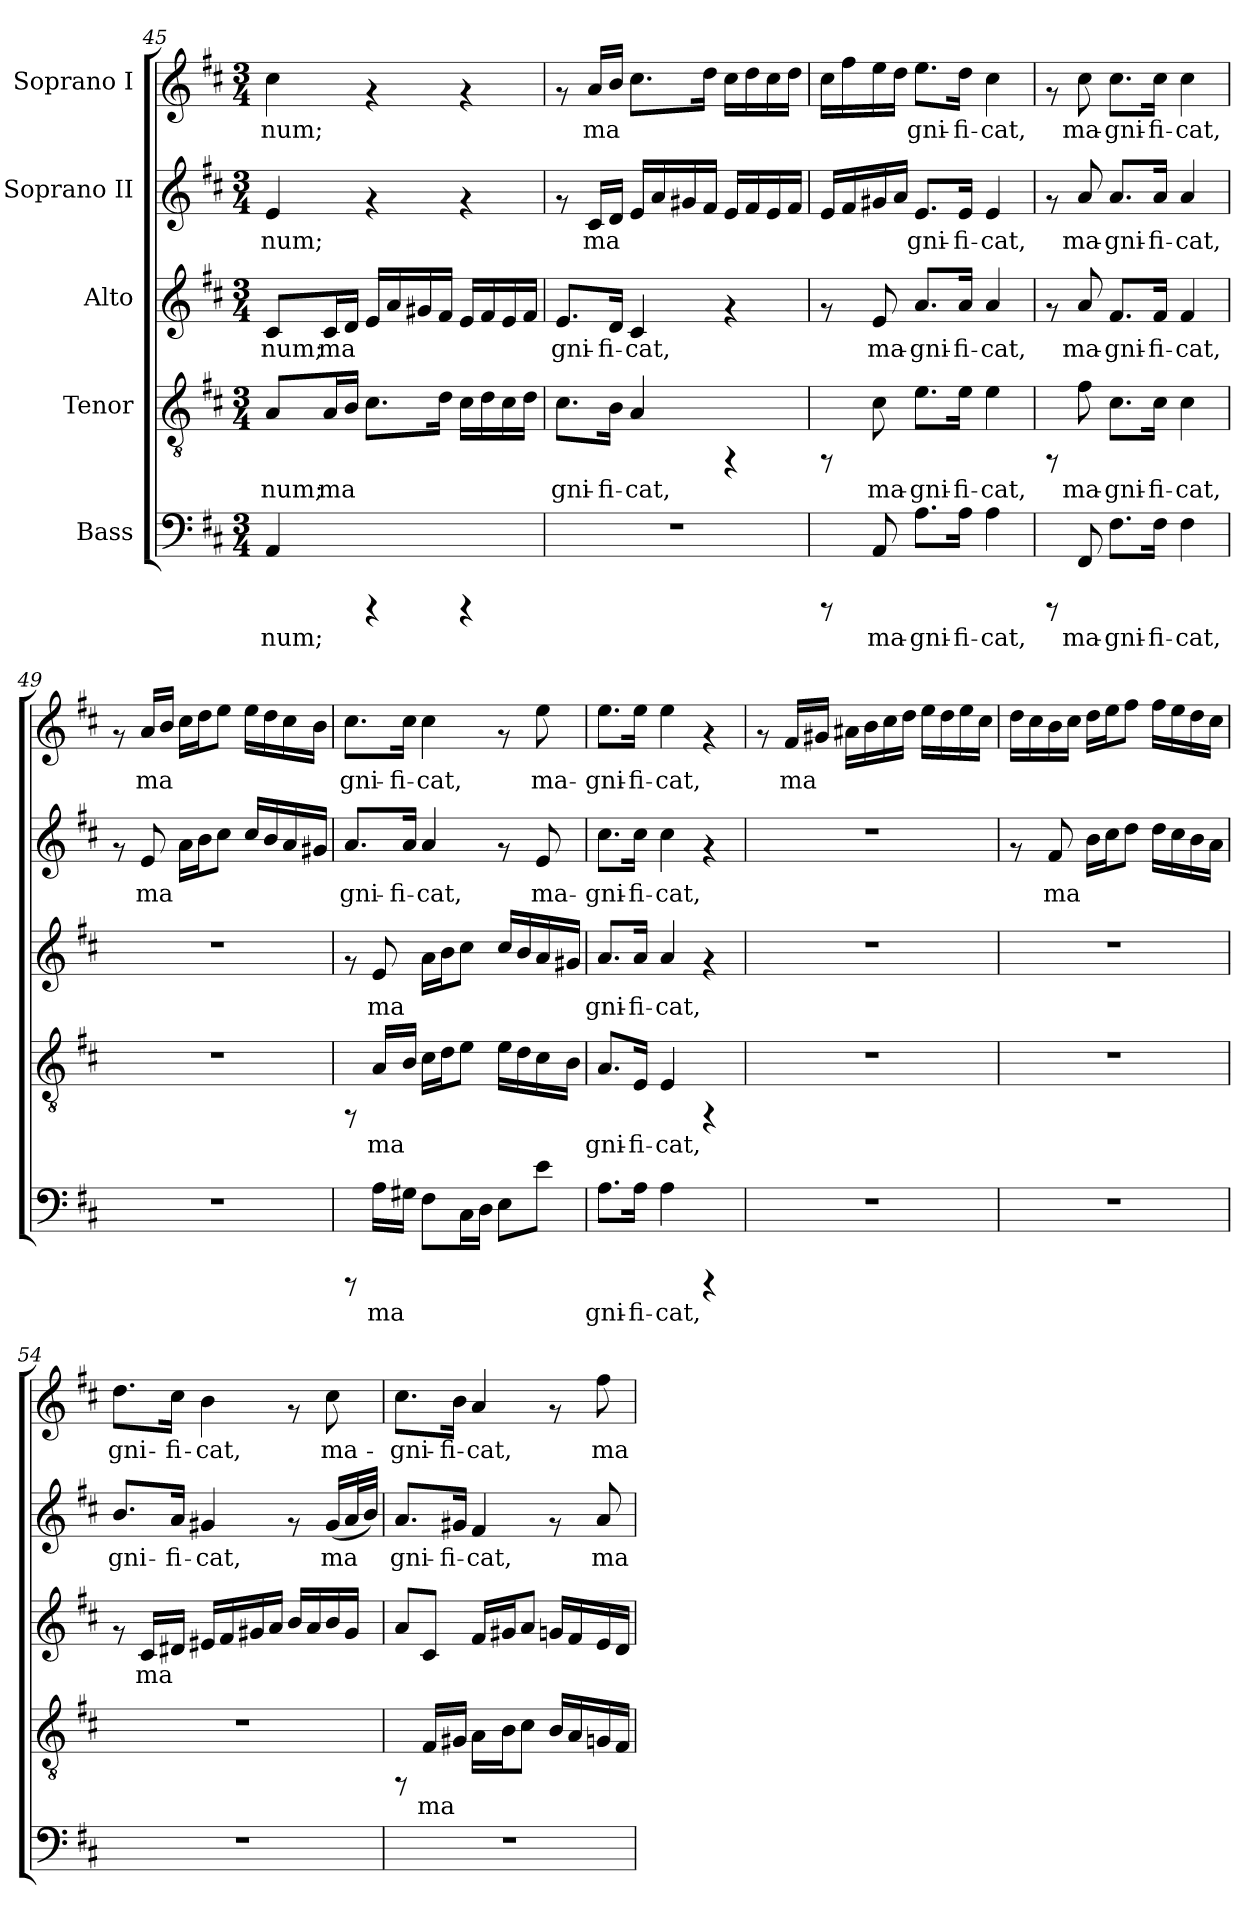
**kern	**text	**kern	**text	**kern	**text	**kern	**text	**kern	**text
*part5	*part5	*part4	*part4	*part3	*part3	*part2	*part2	*part1	*part1
*staff5	*staff5	*staff4	*staff4	*staff3	*staff3	*staff2	*staff2	*staff1	*staff1
*I"Bass	*	*I"Tenor	*	*I"Alto	*	*I"Soprano II	*	*I"Soprano I	*
!!LO:PB:g=z
*clefF4	*	*clefGv2	*	*clefG2	*	*clefG2	*	*clefG2	*
*k[f#c#]	*	*k[f#c#]	*	*k[f#c#]	*	*k[f#c#]	*	*k[f#c#]	*
*D:	*	*D:	*	*D:	*	*D:	*	*D:	*
*M3/4	*	*M3/4	*	*M3/4	*	*M3/4	*	*M3/4	*
=45	=45	=45	=45	=45	=45	=45	=45	=45	=45
!	!LO:LY:b	!	!LO:LY:b	!	!LO:LY:b	!	!LO:LY:b	!	!LO:LY:b
4AA/	num;	8A/L	num;	8c#/L	-num;	4e/	-num;	4cc#\	num;
!	!	!	!LO:LY:b	!	!LO:LY:b	!	!	!	!
.	.	16A/	ma-	16c#/	ma-	.	.	.	.
!	!	!	!LO:LY:b	!	!LO:LY:b	!	!	!	!
.	.	16B/J	--	16d/J	--	.	.	.	.
!	!	!	!LO:LY:b	!	!LO:LY:b	!	!	!	!
4rCCC	.	8.c#\L	--	16e/L	--	4rf	.	4rf	.
!	!	!	!	!	!LO:LY:b	!	!	!	!
.	.	.	.	16a/	--	.	.	.	.
!	!	!	!	!	!LO:LY:b	!	!	!	!
.	.	.	.	16g#X/	--	.	.	.	.
!	!	!	!LO:LY:b	!	!LO:LY:b	!	!	!	!
.	.	16d\J	--	16f#/J	--	.	.	.	.
!	!	!	!LO:LY:b	!	!LO:LY:b	!	!	!	!
4rCCC	.	16c#\L	--	16e/L	--	4rf	.	4rf	.
!	!	!	!LO:LY:b	!	!LO:LY:b	!	!	!	!
.	.	16d\	--	16f#/	--	.	.	.	.
!	!	!	!LO:LY:b	!	!LO:LY:b	!	!	!	!
.	.	16c#\	--	16e/	--	.	.	.	.
!	!	!	!LO:LY:b	!	!LO:LY:b	!	!	!	!
.	.	16d\J	--	16f#/J	--	.	.	.	.
=46	=46	=46	=46	=46	=46	=46	=46	=46	=46
!	!	!	!LO:LY:b	!	!LO:LY:b	!	!	!	!
2.r	.	8.c#\L	-gni-	8.e/L	-gni-	8rf	.	8rf	.
!	!	!	!	!	!	!	!LO:LY:b	!	!LO:LY:b
.	.	.	.	.	.	16c#/L	ma-	16a/L	ma-
!	!	!	!LO:LY:b	!	!LO:LY:b	!	!LO:LY:b	!	!LO:LY:b
.	.	16B\J	-fi-	16d/J	-fi-	16d/J	--	16b/J	--
!	!	!	!LO:LY:b	!	!LO:LY:b	!	!LO:LY:b	!	!LO:LY:b
.	.	4A/	-cat,	4c#/	-cat,	16e/L	--	8.cc#\L	--
!	!	!	!	!	!	!	!LO:LY:b	!	!
.	.	.	.	.	.	16a/	--	.	.
!	!	!	!	!	!	!	!LO:LY:b	!	!
.	.	.	.	.	.	16g#X/	--	.	.
!	!	!	!	!	!	!	!LO:LY:b	!	!LO:LY:b
.	.	.	.	.	.	16f#/J	--	16dd\J	--
!	!	!	!	!	!	!	!LO:LY:b	!	!LO:LY:b
.	.	4rFF	.	4rf	.	16e/L	--	16cc#\L	--
!	!	!	!	!	!	!	!LO:LY:b	!	!LO:LY:b
.	.	.	.	.	.	16f#/	--	16dd\	--
!	!	!	!	!	!	!	!LO:LY:b	!	!LO:LY:b
.	.	.	.	.	.	16e/	--	16cc#\	--
!	!	!	!	!	!	!	!LO:LY:b	!	!LO:LY:b
.	.	.	.	.	.	16f#/J	--	16dd\J	--
=47	=47	=47	=47	=47	=47	=47	=47	=47	=47
!	!	!	!	!	!	!	!LO:LY:b	!	!LO:LY:b
8rCCC	.	8rFF	.	8rf	.	16e/L	--	16cc#\L	--
!	!	!	!	!	!	!	!LO:LY:b	!	!LO:LY:b
.	.	.	.	.	.	16f#/	--	16ff#\	--
!	!LO:LY:b	!	!LO:LY:b	!	!LO:LY:b	!	!LO:LY:b	!	!LO:LY:b
8AA/	ma-	8c#\	ma-	8e/	ma-	16g#X/	--	16ee\	--
!	!	!	!	!	!	!	!LO:LY:b	!	!LO:LY:b
.	.	.	.	.	.	16a/J	--	16dd\J	--
!	!LO:LY:b	!	!LO:LY:b	!	!LO:LY:b	!	!LO:LY:b	!	!LO:LY:b
8.A\L	-gni-	8.e\L	-gni-	8.a/L	-gni-	8.e/L	-gni-	8.ee\L	-gni-
!	!LO:LY:b	!	!LO:LY:b	!	!LO:LY:b	!	!LO:LY:b	!	!LO:LY:b
16A\J	-fi-	16e\J	-fi-	16a/J	-fi-	16e/J	-fi-	16dd\J	-fi-
!	!LO:LY:b	!	!LO:LY:b	!	!LO:LY:b	!	!LO:LY:b	!	!LO:LY:b
4A\	-cat,	4e\	-cat,	4a/	-cat,	4e/	-cat,	4cc#\	-cat,
=48	=48	=48	=48	=48	=48	=48	=48	=48	=48
8rCCC	.	8rFF	.	8rf	.	8rf	.	8rf	.
!	!LO:LY:b	!	!LO:LY:b	!	!LO:LY:b	!	!LO:LY:b	!	!LO:LY:b
8FF#/	ma-	8f#\	ma-	8a/	ma-	8a/	ma-	8cc#\	ma-
!	!LO:LY:b	!	!LO:LY:b	!	!LO:LY:b	!	!LO:LY:b	!	!LO:LY:b
8.F#\L	-gni-	8.c#\L	-gni-	8.f#/L	-gni-	8.a/L	-gni-	8.cc#\L	-gni-
!	!LO:LY:b	!	!LO:LY:b	!	!LO:LY:b	!	!LO:LY:b	!	!LO:LY:b
16F#\J	-fi-	16c#\J	-fi-	16f#/J	-fi-	16a/J	-fi-	16cc#\J	-fi-
!	!LO:LY:b	!	!LO:LY:b	!	!LO:LY:b	!	!LO:LY:b	!	!LO:LY:b
4F#\	-cat,	4c#\	-cat,	4f#/	-cat,	4a/	-cat,	4cc#\	-cat,
!!LO:PB:g=z
=49	=49	=49	=49	=49	=49	=49	=49	=49	=49
2.r	.	2.r	.	2.r	.	8rf	.	8rf	.
!	!	!	!	!	!	!	!LO:LY:b	!	!LO:LY:b
.	.	.	.	.	.	8e/	ma-	16a/L	ma-
!	!	!	!	!	!	!	!	!	!LO:LY:b
.	.	.	.	.	.	.	.	16b/J	--
!	!	!	!	!	!	!	!LO:LY:b	!	!LO:LY:b
.	.	.	.	.	.	16a\L	--	16cc#\L	--
!	!	!	!	!	!	!	!LO:LY:b	!	!LO:LY:b
.	.	.	.	.	.	16b\	--	16dd\	--
!	!	!	!	!	!	!	!LO:LY:b	!	!LO:LY:b
.	.	.	.	.	.	8cc#\J	--	8ee\J	--
!	!	!	!	!	!	!	!LO:LY:b	!	!LO:LY:b
.	.	.	.	.	.	16cc#/L	--	16ee\L	--
!	!	!	!	!	!	!	!LO:LY:b	!	!LO:LY:b
.	.	.	.	.	.	16b/	--	16dd\	--
!	!	!	!	!	!	!	!LO:LY:b	!	!LO:LY:b
.	.	.	.	.	.	16a/	--	16cc#\	--
!	!	!	!	!	!	!	!LO:LY:b	!	!LO:LY:b
.	.	.	.	.	.	16g#X/J	--	16b\J	--
=50	=50	=50	=50	=50	=50	=50	=50	=50	=50
!	!	!	!	!	!	!	!LO:LY:b	!	!LO:LY:b
8rCCC	.	8rFF	.	8rf	.	8.a/L	-gni-	8.cc#\L	-gni-
!	!LO:LY:b	!	!LO:LY:b	!	!LO:LY:b	!	!	!	!
16A\L	ma-	16A/L	ma-	8e/	ma-	.	.	.	.
!	!LO:LY:b	!	!LO:LY:b	!	!	!	!LO:LY:b	!	!LO:LY:b
16G#X\J	--	16B/J	--	.	.	16a/J	-fi-	16cc#\J	-fi-
!	!LO:LY:b	!	!LO:LY:b	!	!LO:LY:b	!	!LO:LY:b	!	!LO:LY:b
8F#\L	--	16c#\L	--	16a\L	--	4a/	-cat,	4cc#\	-cat,
!	!	!	!LO:LY:b	!	!LO:LY:b	!	!	!	!
.	.	16d\	--	16b\	--	.	.	.	.
!	!LO:LY:b	!	!LO:LY:b	!	!LO:LY:b	!	!	!	!
16C#\	--	8e\J	--	8cc#\J	--	.	.	.	.
!	!LO:LY:b	!	!	!	!	!	!	!	!
16D\J	--	.	.	.	.	.	.	.	.
!	!LO:LY:b	!	!LO:LY:b	!	!LO:LY:b	!	!	!	!
8E\L	--	16e\L	--	16cc#/L	--	8rf	.	8rf	.
!	!	!	!LO:LY:b	!	!LO:LY:b	!	!	!	!
.	.	16d\	--	16b/	--	.	.	.	.
!	!LO:LY:b	!	!LO:LY:b	!	!LO:LY:b	!	!LO:LY:b	!	!LO:LY:b
8e\J	--	16c#\	--	16a/	--	8e/	ma-	8ee\	ma-
!	!	!	!LO:LY:b	!	!LO:LY:b	!	!	!	!
.	.	16B\J	--	16g#X/J	--	.	.	.	.
=51	=51	=51	=51	=51	=51	=51	=51	=51	=51
!	!LO:LY:b	!	!LO:LY:b	!	!LO:LY:b	!	!LO:LY:b	!	!LO:LY:b
8.A\L	-gni-	8.A/L	-gni-	8.a/L	-gni-	8.cc#\L	-gni-	8.ee\L	-gni-
!	!LO:LY:b	!	!LO:LY:b	!	!LO:LY:b	!	!LO:LY:b	!	!LO:LY:b
16A\J	-fi-	16E/J	-fi-	16a/J	-fi-	16cc#\J	-fi-	16ee\J	-fi-
!	!LO:LY:b	!	!LO:LY:b	!	!LO:LY:b	!	!LO:LY:b	!	!LO:LY:b
4A\	-cat,	4E/	-cat,	4a/	-cat,	4cc#\	-cat,	4ee\	-cat,
4rCCC	.	4rFF	.	4rf	.	4rf	.	4rf	.
=52	=52	=52	=52	=52	=52	=52	=52	=52	=52
2.r	.	2.r	.	2.r	.	2.r	.	8rf	.
!	!	!	!	!	!	!	!	!	!LO:LY:b
.	.	.	.	.	.	.	.	16f#/L	ma-
!	!	!	!	!	!	!	!	!	!LO:LY:b
.	.	.	.	.	.	.	.	16g#X/J	--
!	!	!	!	!	!	!	!	!	!LO:LY:b
.	.	.	.	.	.	.	.	16a#X\L	--
!	!	!	!	!	!	!	!	!	!LO:LY:b
.	.	.	.	.	.	.	.	16b\	--
!	!	!	!	!	!	!	!	!	!LO:LY:b
.	.	.	.	.	.	.	.	16cc#\	--
!	!	!	!	!	!	!	!	!	!LO:LY:b
.	.	.	.	.	.	.	.	16dd\J	--
!	!	!	!	!	!	!	!	!	!LO:LY:b
.	.	.	.	.	.	.	.	16ee\L	--
!	!	!	!	!	!	!	!	!	!LO:LY:b
.	.	.	.	.	.	.	.	16dd\	--
!	!	!	!	!	!	!	!	!	!LO:LY:b
.	.	.	.	.	.	.	.	16ee\	--
!	!	!	!	!	!	!	!	!	!LO:LY:b
.	.	.	.	.	.	.	.	16cc#\J	--
!!LO:PB:g=z
=53	=53	=53	=53	=53	=53	=53	=53	=53	=53
!	!	!	!	!	!	!	!	!	!LO:LY:b
2.r	.	2.r	.	2.r	.	8rf	.	16dd\L	--
!	!	!	!	!	!	!	!	!	!LO:LY:b
.	.	.	.	.	.	.	.	16cc#\	--
!	!	!	!	!	!	!	!LO:LY:b	!	!LO:LY:b
.	.	.	.	.	.	8f#/	ma-	16b\	--
!	!	!	!	!	!	!	!	!	!LO:LY:b
.	.	.	.	.	.	.	.	16cc#\J	--
!	!	!	!	!	!	!	!LO:LY:b	!	!LO:LY:b
.	.	.	.	.	.	16b\L	--	16dd\L	--
!	!	!	!	!	!	!	!LO:LY:b	!	!LO:LY:b
.	.	.	.	.	.	16cc#\	--	16ee\	--
!	!	!	!	!	!	!	!LO:LY:b	!	!LO:LY:b
.	.	.	.	.	.	8dd\J	--	8ff#\J	--
!	!	!	!	!	!	!	!LO:LY:b	!	!LO:LY:b
.	.	.	.	.	.	16dd\L	--	16ff#\L	--
!	!	!	!	!	!	!	!LO:LY:b	!	!LO:LY:b
.	.	.	.	.	.	16cc#\	--	16ee\	--
!	!	!	!	!	!	!	!LO:LY:b	!	!LO:LY:b
.	.	.	.	.	.	16b\	--	16dd\	--
!	!	!	!	!	!	!	!LO:LY:b	!	!LO:LY:b
.	.	.	.	.	.	16a\J	--	16cc#\J	--
=54	=54	=54	=54	=54	=54	=54	=54	=54	=54
!	!	!	!	!	!	!	!LO:LY:b	!	!LO:LY:b
2.r	.	2.r	.	8rf	.	8.b/L	-gni-	8.dd\L	-gni-
!	!	!	!	!	!LO:LY:b	!	!	!	!
.	.	.	.	16c#/L	ma-	.	.	.	.
!	!	!	!	!	!LO:LY:b	!	!LO:LY:b	!	!LO:LY:b
.	.	.	.	16d#X/J	--	16a/J	-fi-	16cc#\J	-fi-
!	!	!	!	!	!LO:LY:b	!	!LO:LY:b	!	!LO:LY:b
.	.	.	.	16e#X/L	--	4g#X/	-cat,	4b\	-cat,
!	!	!	!	!	!LO:LY:b	!	!	!	!
.	.	.	.	16f#/	--	.	.	.	.
!	!	!	!	!	!LO:LY:b	!	!	!	!
.	.	.	.	16g#X/	--	.	.	.	.
!	!	!	!	!	!LO:LY:b	!	!	!	!
.	.	.	.	16a/J	--	.	.	.	.
!	!	!	!	!	!LO:LY:b	!	!	!	!
.	.	.	.	16b/L	--	8rf	.	8rf	.
!	!	!	!	!	!LO:LY:b	!	!	!	!
.	.	.	.	16a/	--	.	.	.	.
!	!	!	!	!	!LO:LY:b	!	!LO:LY:b	!	!LO:LY:b
.	.	.	.	16b/	--	(<16g#/L	ma-	8cc#\	ma-
!	!	!	!	!	!LO:LY:b	!	!LO:LY:b	!	!
.	.	.	.	16g#/J	--	32a/	--	.	.
!	!	!	!	!	!	!	!LO:LY:b	!	!
.	.	.	.	.	.	32b/J)	--	.	.
=55	=55	=55	=55	=55	=55	=55	=55	=55	=55
!	!	!	!	!	!LO:LY:b	!	!LO:LY:b	!	!LO:LY:b
2.r	.	8rFF	.	8a/L	--	8.a/L	-gni-	8.cc#\L	-gni-
!	!	!	!LO:LY:b	!	!LO:LY:b	!	!	!	!
.	.	16F#/L	ma-	8c#/J	--	.	.	.	.
!	!	!	!LO:LY:b	!	!	!	!LO:LY:b	!	!LO:LY:b
.	.	16G#X/J	--	.	.	16g#X/J	-fi-	16b\J	-fi-
!	!	!	!LO:LY:b	!	!LO:LY:b	!	!LO:LY:b	!	!LO:LY:b
.	.	16A\L	--	16f#/L	--	4f#/	-cat,	4a/	-cat,
!	!	!	!LO:LY:b	!	!LO:LY:b	!	!	!	!
.	.	16B\	--	16g#X/	--	.	.	.	.
!	!	!	!LO:LY:b	!	!LO:LY:b	!	!	!	!
.	.	8c#\J	--	8a/J	--	.	.	.	.
!	!	!	!LO:LY:b	!	!LO:LY:b	!	!	!	!
.	.	16B/L	--	16gn/L	--	8rf	.	8rf	.
!	!	!	!LO:LY:b	!	!LO:LY:b	!	!	!	!
.	.	16A/	--	16f#/	--	.	.	.	.
!	!	!	!LO:LY:b	!	!LO:LY:b	!	!LO:LY:b	!	!LO:LY:b
.	.	16Gn/	--	16e/	--	8a/	ma-	8ff#\	ma-
!	!	!	!LO:LY:b	!	!LO:LY:b	!	!	!	!
.	.	16F#/J	--	16d/J	--	.	.	.	.
=	=	=	=	=	=	=	=	=	=
*-	*-	*-	*-	*-	*-	*-	*-	*-	*-
